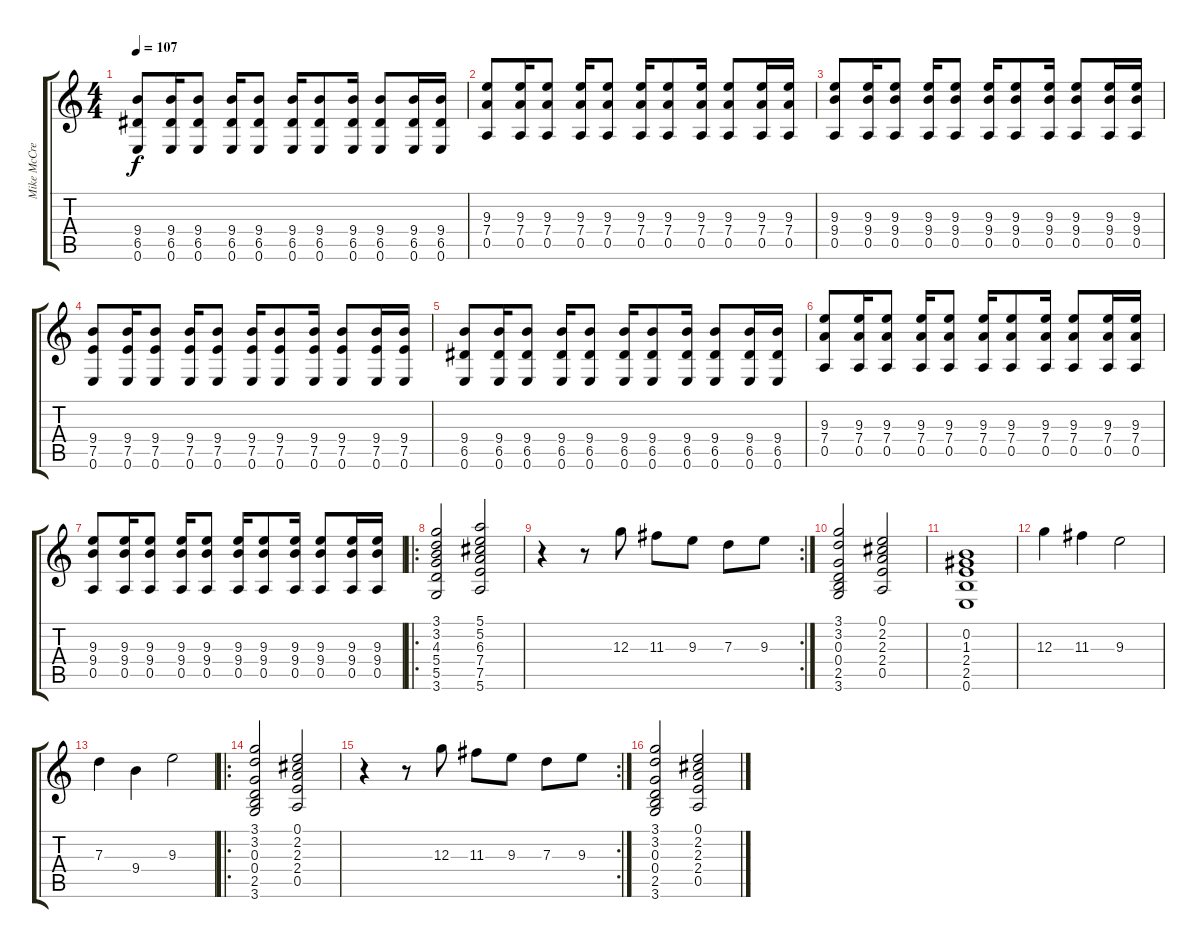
\track ("Mike McCready" "Mike McCre") {instrument electricguitarclean}
\staff {score tabs}
\tuning (E4 B3 G3 D3 A2 E2) {hide}
\ts (4 4)
\tempo 107
\clef g2
\ks c
(9.4 6.5 0.6).8{dy f} (9.4 6.5 0.6).16 (9.4 6.5 0.6).8 (9.4 6.5 0.6).16 (9.4 6.5 0.6).8 (9.4 6.5 0.6).16 (9.4 6.5 0.6).8 (9.4 6.5 0.6).16 (9.4 6.5 0.6).8 (9.4 6.5 0.6).16 (9.4 6.5 0.6).16 |
(9.3 7.4 0.5).8 (9.3 7.4 0.5).16 (9.3 7.4 0.5).8 (9.3 7.4 0.5).16 (9.3 7.4 0.5).8 (9.3 7.4 0.5).16 (9.3 7.4 0.5).8 (9.3 7.4 0.5).16 (9.3 7.4 0.5).8 (9.3 7.4 0.5).16 (9.3 7.4 0.5).16 |
(9.3 9.4 0.5).8 (9.3 9.4 0.5).16 (9.3 9.4 0.5).8 (9.3 9.4 0.5).16 (9.3 9.4 0.5).8 (9.3 9.4 0.5).16 (9.3 9.4 0.5).8 (9.3 9.4 0.5).16 (9.3 9.4 0.5).8 (9.3 9.4 0.5).16 (9.3 9.4 0.5).16 |
(9.4 7.5 0.6).8 (9.4 7.5 0.6).16 (9.4 7.5 0.6).8 (9.4 7.5 0.6).16 (9.4 7.5 0.6).8 (9.4 7.5 0.6).16 (9.4 7.5 0.6).8 (9.4 7.5 0.6).16 (9.4 7.5 0.6).8 (9.4 7.5 0.6).16 (9.4 7.5 0.6).16 |
(9.4 6.5 0.6).8 (9.4 6.5 0.6).16 (9.4 6.5 0.6).8 (9.4 6.5 0.6).16 (9.4 6.5 0.6).8 (9.4 6.5 0.6).16 (9.4 6.5 0.6).8 (9.4 6.5 0.6).16 (9.4 6.5 0.6).8 (9.4 6.5 0.6).16 (9.4 6.5 0.6).16 |
(9.3 7.4 0.5).8 (9.3 7.4 0.5).16 (9.3 7.4 0.5).8 (9.3 7.4 0.5).16 (9.3 7.4 0.5).8 (9.3 7.4 0.5).16 (9.3 7.4 0.5).8 (9.3 7.4 0.5).16 (9.3 7.4 0.5).8 (9.3 7.4 0.5).16 (9.3 7.4 0.5).16 |
(9.3 9.4 0.5).8 (9.3 9.4 0.5).16 (9.3 9.4 0.5).8 (9.3 9.4 0.5).16 (9.3 9.4 0.5).8 (9.3 9.4 0.5).16 (9.3 9.4 0.5).8 (9.3 9.4 0.5).16 (9.3 9.4 0.5).8 (9.3 9.4 0.5).16 (9.3 9.4 0.5).16 |
\ro
(3.1 3.2 4.3 5.4 5.5 3.6).2 (5.1 5.2 6.3 7.4 7.5 5.6).2 |
\rc 2
r.4 r.8 12.3.8 11.3.8 9.3.8 7.3.8 9.3.8 |
(3.1 3.2 0.3 0.4 2.5 3.6).2 (0.1 2.2 2.3 2.4 0.5).2 |
(0.2 1.3 2.4 2.5 0.6).1 |
12.3.4 11.3.4 9.3.2 |
7.3.4 9.4.4 9.3.2 |
\ro
(3.1 3.2 0.3 0.4 2.5 3.6).2 (0.1 2.2 2.3 2.4 0.5).2 |
\rc 2
r.4 r.8 12.3.8 11.3.8 9.3.8 7.3.8 9.3.8 |
(3.1 3.2 0.3 0.4 2.5 3.6).2 (0.1 2.2 2.3 2.4 0.5).2
